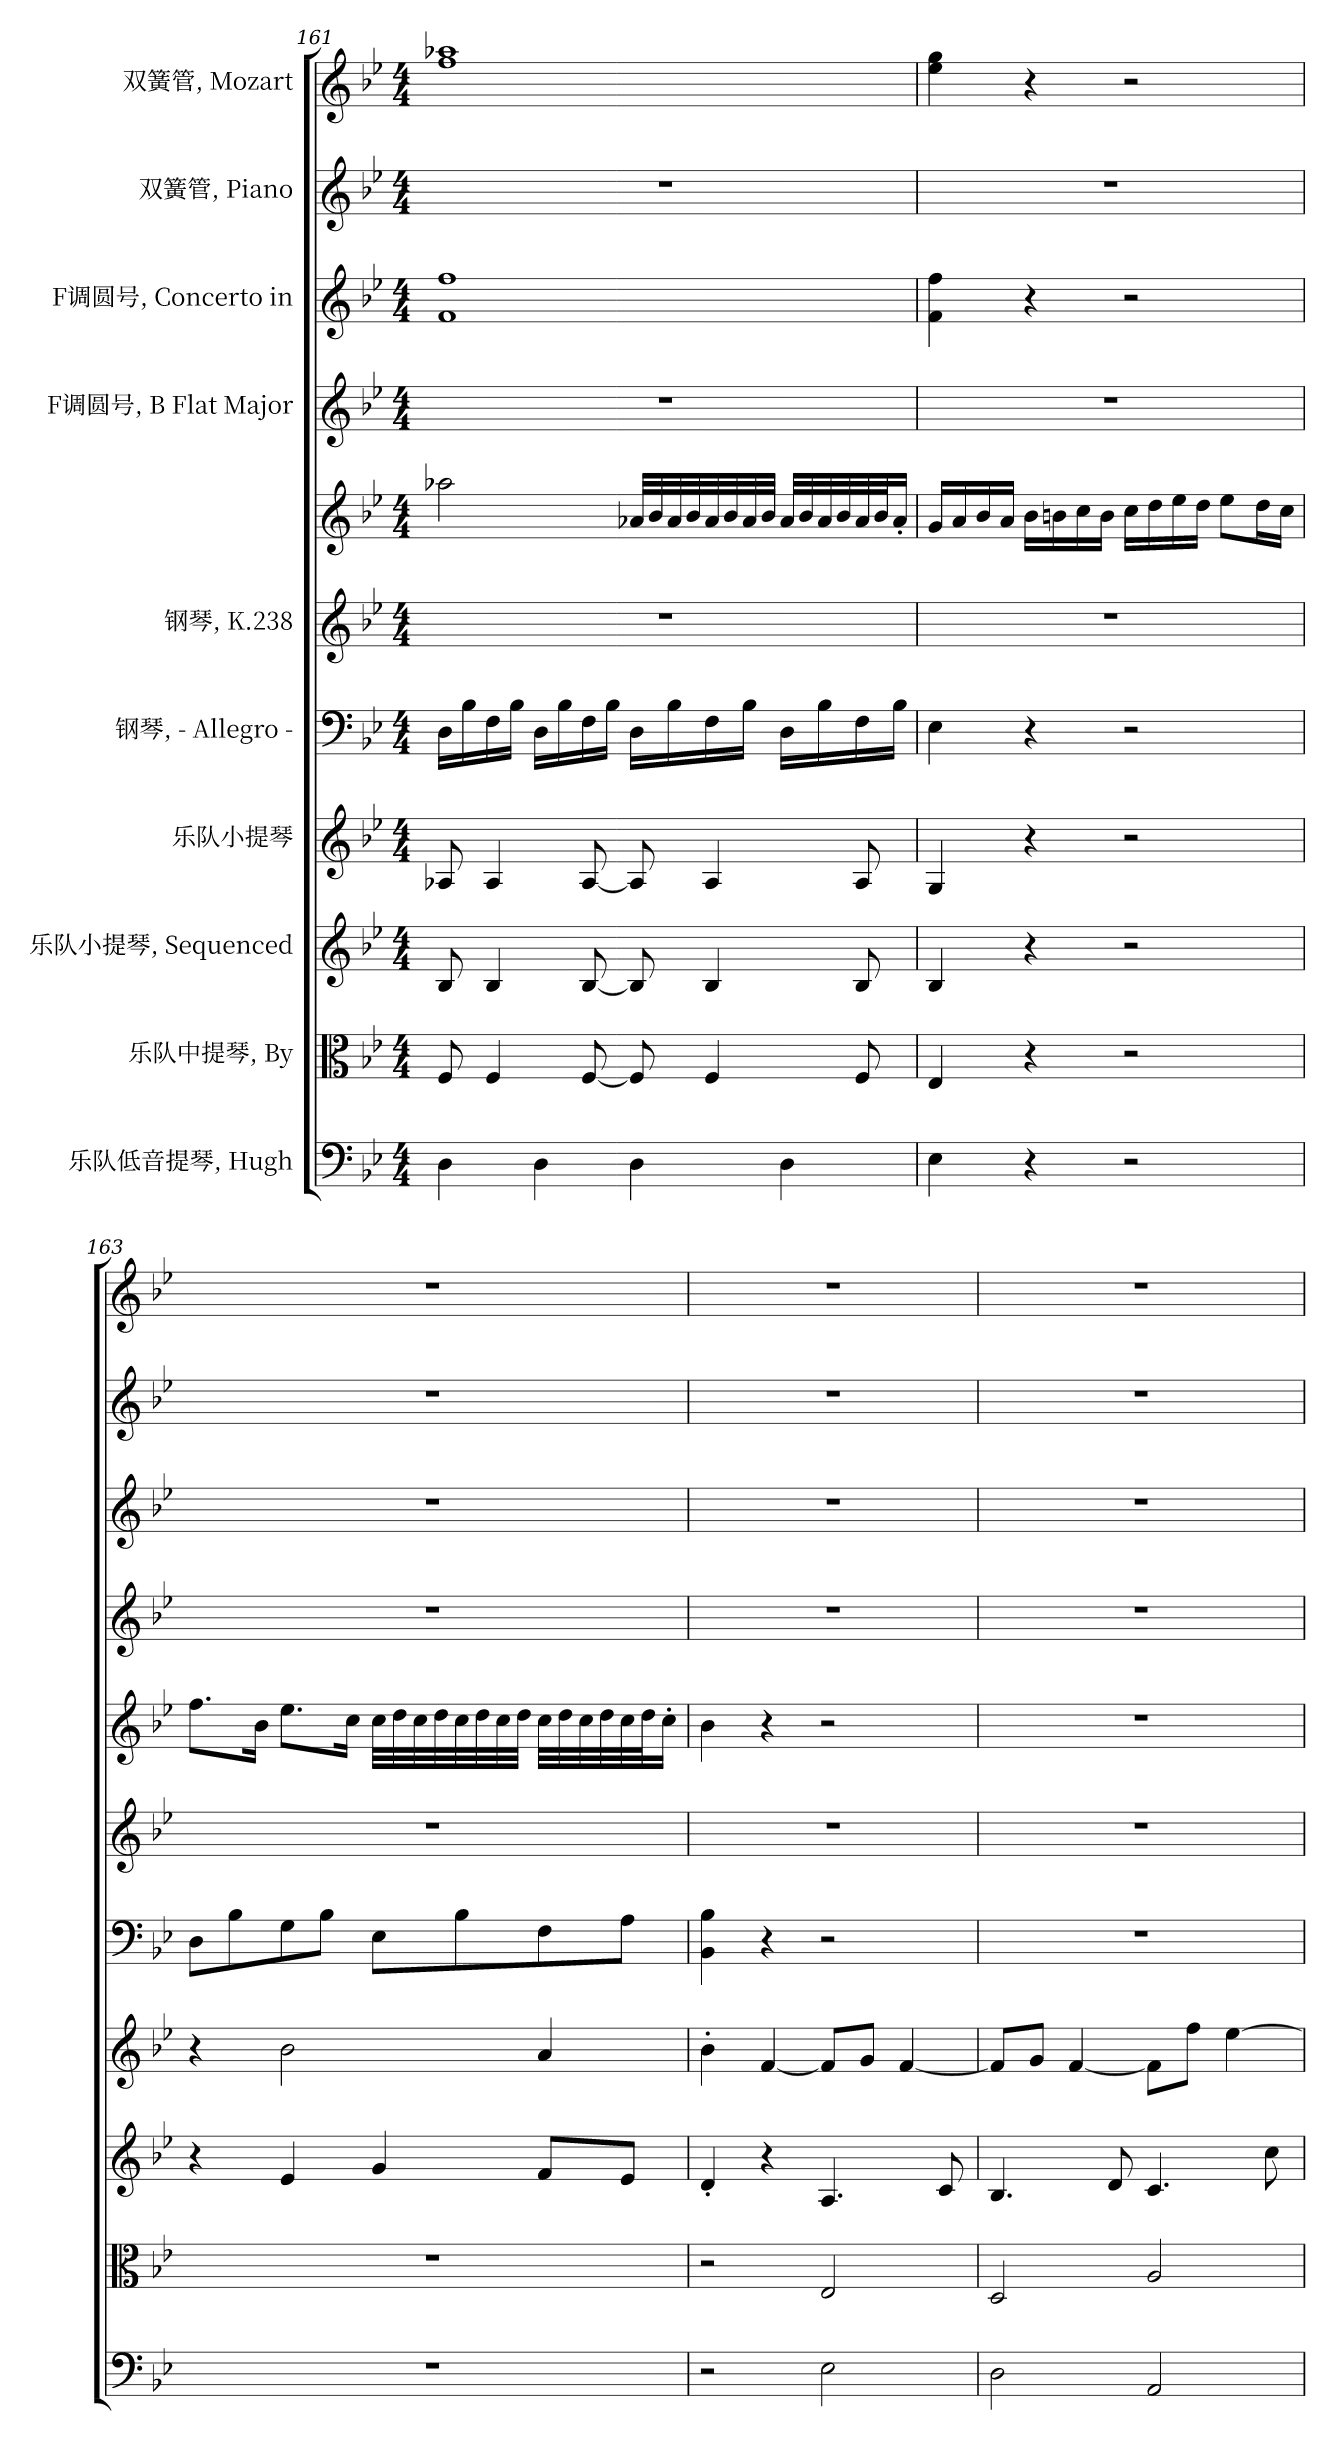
**kern	**kern	**kern	**kern	**kern	**kern	**kern	**kern	**kern	**kern	**kern
*part10	*part9	*part8	*part7	*part6	*part5	*part5	*part4	*part3	*part2	*part1
*staff11	*staff10	*staff9	*staff8	*staff7	*staff6	*staff5	*staff4	*staff3	*staff2	*staff1
*I"乐队低音提琴, Hugh	*I"乐队中提琴,   By	*I"乐队小提琴, Sequenced	*I"乐队小提琴	*I"钢琴,   -  Allegro -	*I"钢琴, K.238	*	*I"F调圆号, B Flat Major	*I"F调圆号, Concerto in	*I"双簧管, Piano	*I"双簧管, Mozart
*clefF4	*clefC3	*clefG2	*clefG2	*clefF4	*clefG2	*clefG2	*clefG2	*clefG2	*clefG2	*clefG2
*ITrd7c12	*	*	*	*	*	*	*ITrd4c7	*ITrd4c7	*	*
*k[b-e-]	*k[b-e-]	*k[b-e-]	*k[b-e-]	*k[b-e-]	*k[b-e-]	*k[b-e-]	*k[b-e-a-]	*k[b-e-a-]	*k[b-e-]	*k[b-e-]
*M4/4	*M4/4	*M4/4	*M4/4	*M4/4	*M4/4	*M4/4	*M4/4	*M4/4	*M4/4	*M4/4
=161	=161	=161	=161	=161	=161	=161	=161	=161	=161	=161
4DD\	8F/	8B-/	8A-X/	16D\LL	1r	2aa-X\	1r	1B- 1b-	1r	1ff 1aa-X
.	.	.	.	16B-\	.	.	.	.	.	.
.	4F/	4B-/	4A-/	16F\	.	.	.	.	.	.
.	.	.	.	16B-\JJ	.	.	.	.	.	.
4DD\	.	.	.	16D\LL	.	.	.	.	.	.
.	.	.	.	16B-\	.	.	.	.	.	.
.	[8F/	[8B-/	[8A-/	16F\	.	.	.	.	.	.
.	.	.	.	16B-\JJ	.	.	.	.	.	.
4DD\	8F/]	8B-/]	8A-/]	16D\LL	.	32a-X/LLL	.	.	.	.
.	.	.	.	.	.	32b-/	.	.	.	.
.	.	.	.	16B-\	.	32a-/	.	.	.	.
.	.	.	.	.	.	32b-/	.	.	.	.
.	4F/	4B-/	4A-/	16F\	.	32a-/	.	.	.	.
.	.	.	.	.	.	32b-/	.	.	.	.
.	.	.	.	16B-\JJ	.	32a-/	.	.	.	.
.	.	.	.	.	.	32b-/JJJ	.	.	.	.
4DD\	.	.	.	16D\LL	.	32a-/LLL	.	.	.	.
.	.	.	.	.	.	32b-/	.	.	.	.
.	.	.	.	16B-\	.	32a-/	.	.	.	.
.	.	.	.	.	.	32b-/	.	.	.	.
.	8F/	8B-/	8A-/	16F\	.	32a-/	.	.	.	.
.	.	.	.	.	.	32b-/J	.	.	.	.
.	.	.	.	16B-\JJ	.	16a-'/JJ	.	.	.	.
!!LO:PB:g=z
=162	=162	=162	=162	=162	=162	=162	=162	=162	=162	=162
4EE-\	4E-/	4B-/	4G/	4E-\	1r	16g/LL	1r	4B-\ 4b-\	1r	4ee-\ 4gg\
.	.	.	.	.	.	16a/	.	.	.	.
.	.	.	.	.	.	16b-/	.	.	.	.
.	.	.	.	.	.	16a/JJ	.	.	.	.
4r	4r	4r	4r	4r	.	16b-\LL	.	4r	.	4r
.	.	.	.	.	.	16bn\	.	.	.	.
.	.	.	.	.	.	16cc\	.	.	.	.
.	.	.	.	.	.	16b\JJ	.	.	.	.
2r	2r	2r	2r	2r	.	16cc\LL	.	2r	.	2r
.	.	.	.	.	.	16dd\	.	.	.	.
.	.	.	.	.	.	16ee-\	.	.	.	.
.	.	.	.	.	.	16dd\JJ	.	.	.	.
.	.	.	.	.	.	8ee-\L	.	.	.	.
.	.	.	.	.	.	16dd\L	.	.	.	.
.	.	.	.	.	.	16cc\JJ	.	.	.	.
=163	=163	=163	=163	=163	=163	=163	=163	=163	=163	=163
1r	1r	4r	4r	8D\L	1r	8.ff\L	1r	1r	1r	1r
.	.	.	.	8B-\	.	.	.	.	.	.
.	.	.	.	.	.	16b-\Jk	.	.	.	.
.	.	4e-/	2b-\	8G\	.	8.ee-\L	.	.	.	.
.	.	.	.	8B-\J	.	.	.	.	.	.
.	.	.	.	.	.	16cc\Jk	.	.	.	.
.	.	4g/	.	8E-\L	.	32cc\LLL	.	.	.	.
.	.	.	.	.	.	32dd\	.	.	.	.
.	.	.	.	.	.	32cc\	.	.	.	.
.	.	.	.	.	.	32dd\	.	.	.	.
.	.	.	.	8B-\	.	32cc\	.	.	.	.
.	.	.	.	.	.	32dd\	.	.	.	.
.	.	.	.	.	.	32cc\	.	.	.	.
.	.	.	.	.	.	32dd\JJJ	.	.	.	.
.	.	8f/L	4a/	8F\	.	32cc\LLL	.	.	.	.
.	.	.	.	.	.	32dd\	.	.	.	.
.	.	.	.	.	.	32cc\	.	.	.	.
.	.	.	.	.	.	32dd\	.	.	.	.
.	.	8e-/J	.	8A\J	.	32cc\	.	.	.	.
.	.	.	.	.	.	32dd\J	.	.	.	.
.	.	.	.	.	.	16cc'\JJ	.	.	.	.
=164	=164	=164	=164	=164	=164	=164	=164	=164	=164	=164
2r	2r	4d'/	4b-'\	4BB-\ 4B-\	1r	4b-\	1r	1r	1r	1r
.	.	4r	[4f/	4r	.	4r	.	.	.	.
2EE-\	2E-/	4.A/	8f/L]	2r	.	2r	.	.	.	.
.	.	.	8g/J	.	.	.	.	.	.	.
.	.	.	[4f/	.	.	.	.	.	.	.
.	.	8c/	.	.	.	.	.	.	.	.
!!LO:PB:g=z
=165	=165	=165	=165	=165	=165	=165	=165	=165	=165	=165
2DD\	2D/	4.B-/	8f/L]	1r	1r	1r	1r	1r	1r	1r
.	.	.	8g/J	.	.	.	.	.	.	.
.	.	.	[4f/	.	.	.	.	.	.	.
.	.	8d/	.	.	.	.	.	.	.	.
2AAA/	2A/	4.c/	8f\L]	.	.	.	.	.	.	.
.	.	.	8ff\J	.	.	.	.	.	.	.
.	.	.	[4ee-\	.	.	.	.	.	.	.
.	.	8cc\	.	.	.	.	.	.	.	.
=	=	=	=	=	=	=	=	=	=	=
*-	*-	*-	*-	*-	*-	*-	*-	*-	*-	*-
